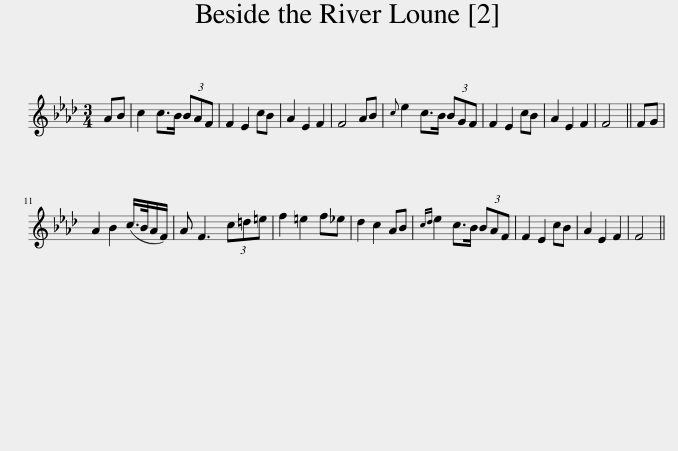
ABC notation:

X:1
L:1/8
M:3/4
I:linebreak $
K:Fmin
V:1 treble
V:1
 AB | c2 c>B (3BAF | F2 E2 cB | A2 E2 F2 | F4 AB | %5
{c} e2 c>B (3BGF | F2 E2 cB | A2 E2 F2 | F4 || FG |$ %10
 A2 B2 (c/>B/A/F/) | A F3 (3c=d=e | f2 =e2 f_e | d2 c2 AB |{cd} e2 c>B (3BAF | %15
 F2 E2 cB | A2 E2 F2 | F4 || %18
